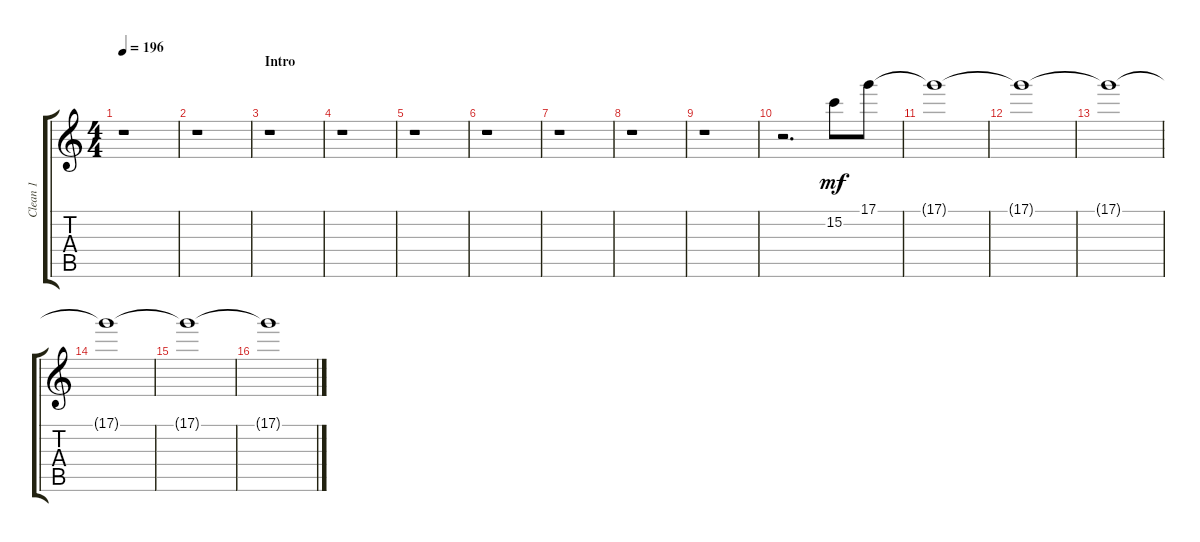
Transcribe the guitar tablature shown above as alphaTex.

\track ("Clean 1" "Clean 1") {instrument electricguitarclean}
\staff {score tabs}
\tuning (D4 A3 F3 C3 G2 C2) {hide}
\ts (4 4)
\tempo 196
\clef g2
\ks aminor
r.1{dy mf instrument electricguitarclean} |
r.1 |
\section ("" "Intro")
r.1 |
r.1 |
r.1 |
r.1 |
r.1 |
r.1 |
r.1 |
r.2{d} 15.2.8 17.1.8 |
17.1{t}.1 |
17.1{t}.1 |
17.1{t}.1 |
17.1{t}.1 |
17.1{t}.1 |
17.1{t}.1
